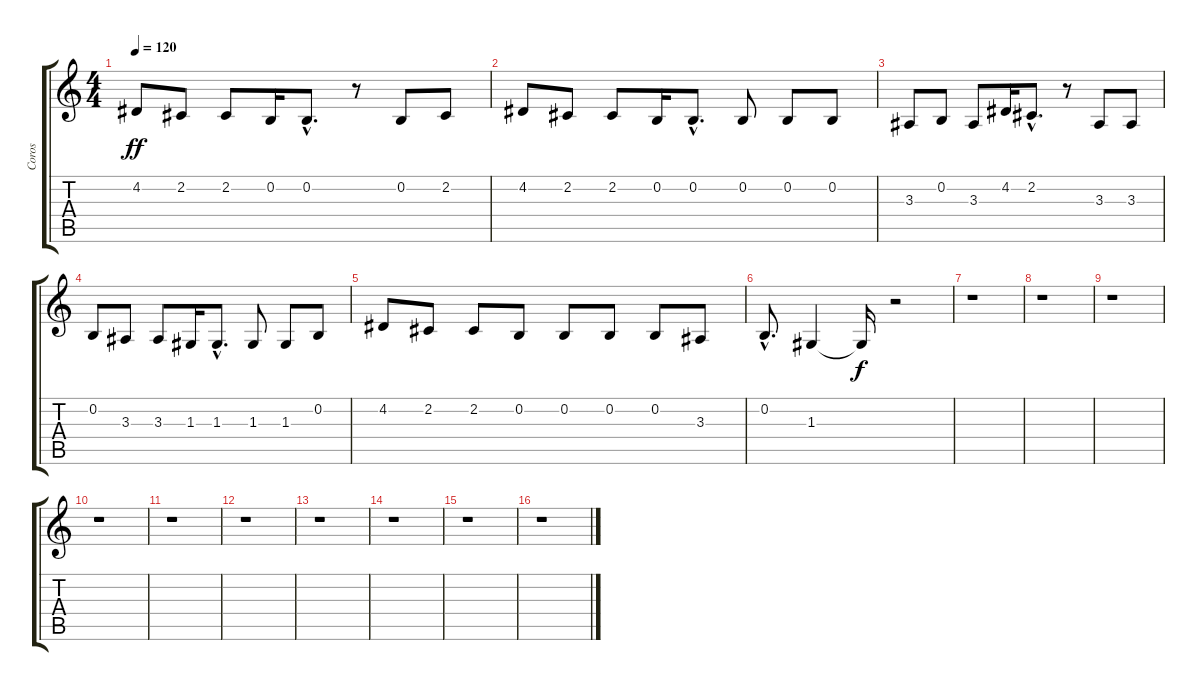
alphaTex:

\track ("Coros" "Coros") {instrument choiraahs}
\staff {score tabs}
\tuning (E4 B3 G3 D3 A2 E2) {hide}
\ts (4 4)
\tempo 120
\clef g2
\ks c
4.2.8{dy ff} 2.2.8 2.2.8 0.2.16 0.2{hac}.8{d} r.8 0.2.8 2.2.8 |
4.2.8 2.2.8 2.2.8 0.2.16 0.2{hac}.8{d} 0.2.8 0.2.8 0.2.8 |
3.3.8 0.2.8 3.3.8 4.2.16 2.2{hac}.8{d} r.8 3.3.8 3.3.8 |
0.2.8 3.3.8 3.3.8 1.3.16 1.3{hac}.8{d} 1.3.8 1.3.8 0.2.8 |
4.2.8 2.2.8 2.2.8 0.2.8 0.2.8 0.2.8 0.2.8 3.3.8 |
0.2{hac}.8{d} 1.3.4 1.3{t}.16{dy f} r.2 |
r.1 |
r.1 |
r.1 |
r.1 |
r.1 |
r.1 |
r.1 |
r.1 |
r.1 |
r.1
